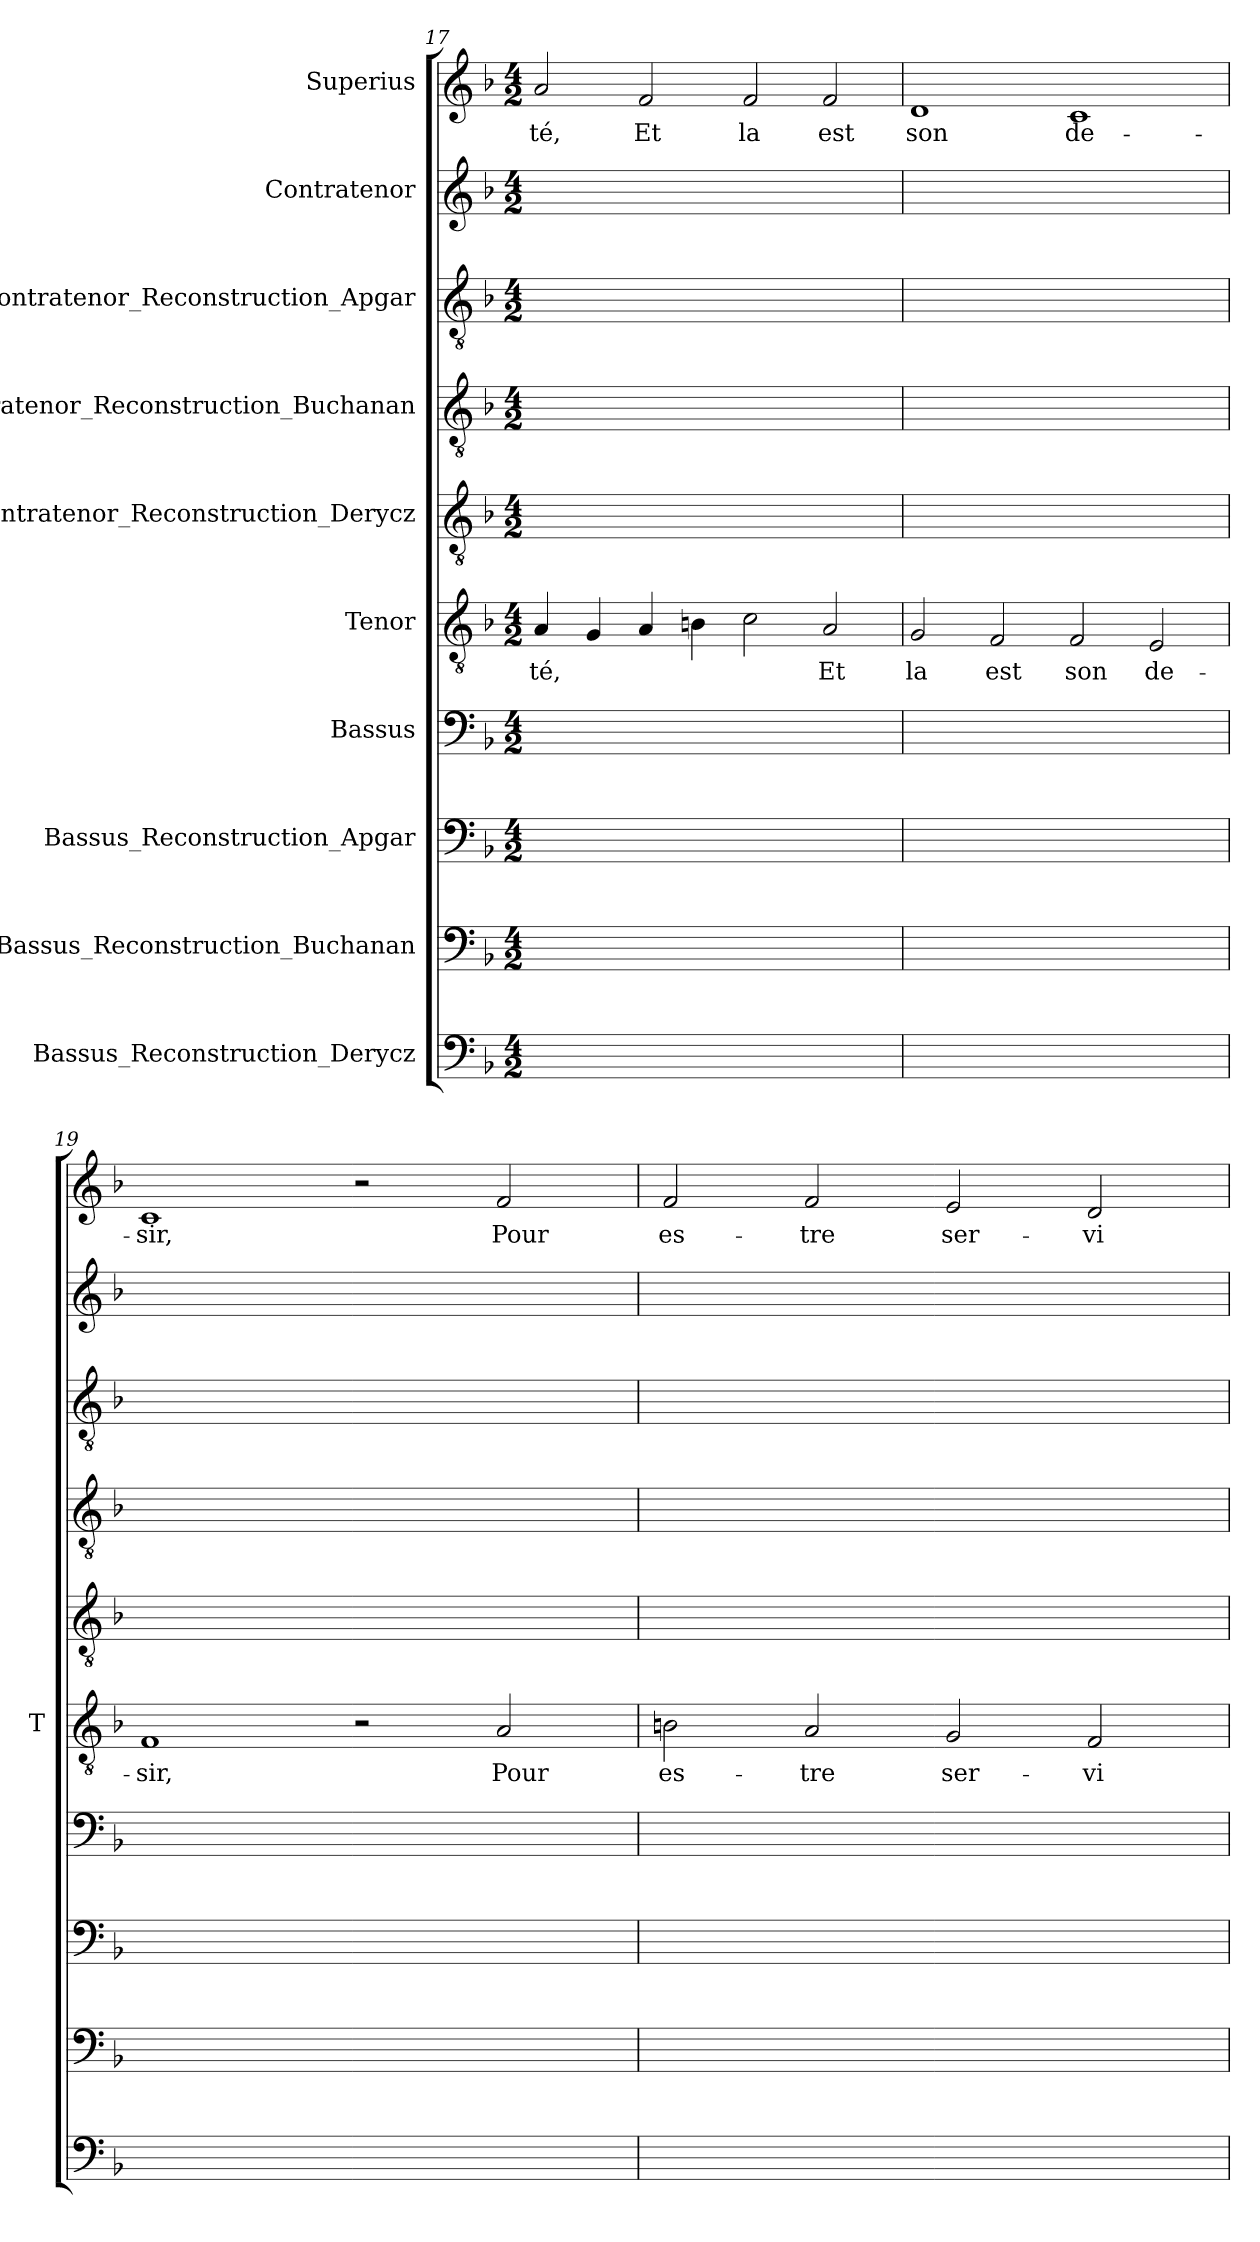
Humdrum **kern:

**kern	**kern	**kern	**kern	**kern	**text	**kern	**kern	**kern	**kern	**kern	**text
*part10	*part9	*part8	*part7	*part6	*part6	*part5	*part4	*part3	*part2	*part1	*part1
*staff10	*staff9	*staff8	*staff7	*staff6	*staff6	*staff5	*staff4	*staff3	*staff2	*staff1	*staff1
*I"Bassus_Reconstruction_Derycz	*I"Bassus_Reconstruction_Buchanan	*I"Bassus_Reconstruction_Apgar	*I"Bassus	*I"Tenor	*	*I"Contratenor_Reconstruction_Derycz	*I"Contratenor_Reconstruction_Buchanan	*I"Contratenor_Reconstruction_Apgar	*I"Contratenor	*I"Superius	*
*	*	*	*	*I'T	*	*	*	*	*	*	*
*clefF4	*clefF4	*clefF4	*clefF4	*clefGv2	*	*clefGv2	*clefGv2	*clefGv2	*clefG2	*clefG2	*
*k[b-]	*k[b-]	*k[b-]	*k[b-]	*k[b-]	*	*k[b-]	*k[b-]	*k[b-]	*k[b-]	*k[b-]	*
*M4/2	*M4/2	*M4/2	*M4/2	*M4/2	*	*M4/2	*M4/2	*M4/2	*M4/2	*M4/2	*
=17	=17	=17	=17	=17	=17	=17	=17	=17	=17	=17	=17
0ryy	0ryy	0ryy	0ryy	4A	-té,	0ryy	0ryy	0ryy	0ryy	2a	-té,
.	.	.	.	4G	.	.	.	.	.	.	.
.	.	.	.	4A	.	.	.	.	.	2f	-Et
.	.	.	.	4Bn	.	.	.	.	.	.	.
.	.	.	.	2c	.	.	.	.	.	2f	-la
.	.	.	.	2A	-Et	.	.	.	.	2f	-est
=18	=18	=18	=18	=18	=18	=18	=18	=18	=18	=18	=18
0ryy	0ryy	0ryy	0ryy	2G	-la	0ryy	0ryy	0ryy	0ryy	1d	-son
.	.	.	.	2F	-est	.	.	.	.	.	.
.	.	.	.	2F	-son	.	.	.	.	1c	de-
.	.	.	.	2E	de-	.	.	.	.	.	.
=19	=19	=19	=19	=19	=19	=19	=19	=19	=19	=19	=19
0ryy	0ryy	0ryy	0ryy	1F	-sir,	0ryy	0ryy	0ryy	0ryy	1c	-sir,
.	.	.	.	2r	.	.	.	.	.	2r	.
.	.	.	.	2A	-Pour	.	.	.	.	2f	-Pour
=20	=20	=20	=20	=20	=20	=20	=20	=20	=20	=20	=20
0ryy	0ryy	0ryy	0ryy	2Bn	es-	0ryy	0ryy	0ryy	0ryy	2f	es-
.	.	.	.	2A	-tre	.	.	.	.	2f	-tre
.	.	.	.	2G	ser-	.	.	.	.	2e	ser-
.	.	.	.	2F	vi-	.	.	.	.	2d	vi-
=	=	=	=	=	=	=	=	=	=	=	=
*-	*-	*-	*-	*-	*-	*-	*-	*-	*-	*-	*-
